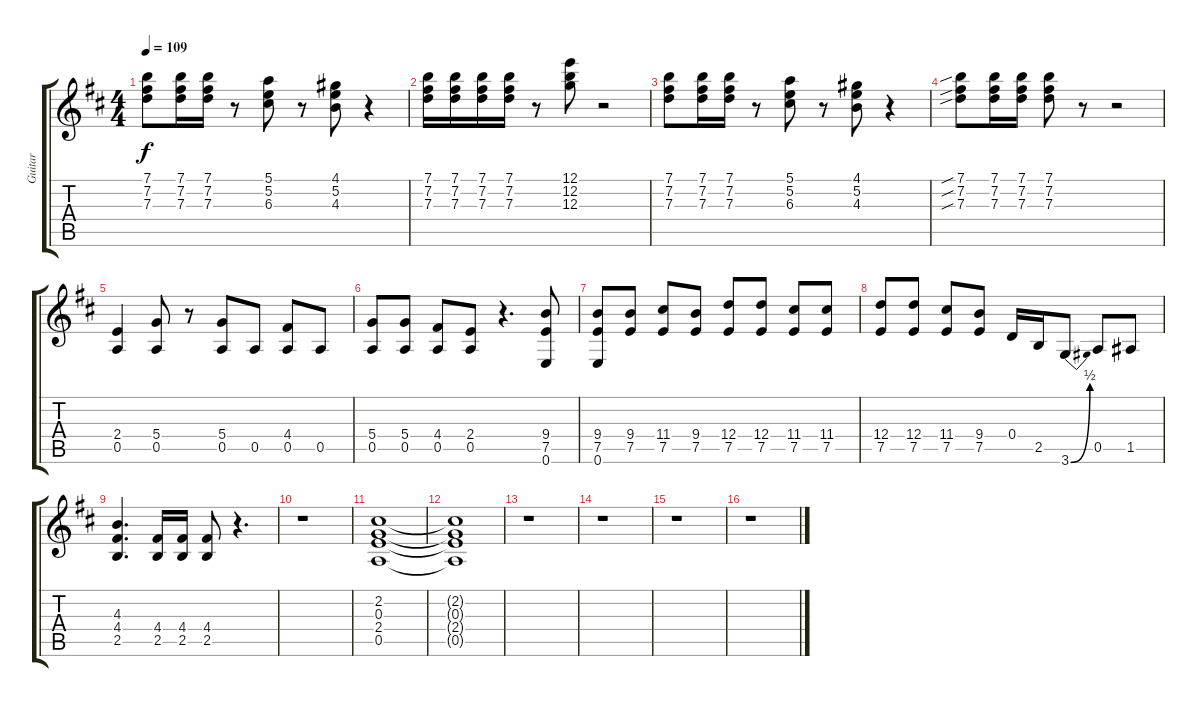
\track ("Guitar" "Guitar") {instrument overdrivenguitar}
\staff {score tabs}
\tuning (E4 B3 G3 D3 A2 E2) {hide}
\ts (4 4)
\tempo 109
\clef g2
\ks d
(7.1 7.2 7.3).8{dy f} (7.1 7.2 7.3).16 (7.1 7.2 7.3).16 r.8 (5.1 5.2 6.3).8 r.8 (4.1 5.2 4.3).8 r.4 |
(7.1 7.2 7.3).16 (7.1 7.2 7.3).16 (7.1 7.2 7.3).16 (7.1 7.2 7.3).16 r.8 (12.1 12.2 12.3).8 r.2 |
(7.1 7.2 7.3).8 (7.1 7.2 7.3).16 (7.1 7.2 7.3).16 r.8 (5.1 5.2 6.3).8 r.8 (4.1 5.2 4.3).8 r.4 |
(7.1{sib} 7.2{sib} 7.3{sib}).8 (7.1 7.2 7.3).16 (7.1 7.2 7.3).16 (7.1 7.2 7.3).8 r.8 r.2 |
(2.4 0.5).4 (5.4 0.5).8 r.8 (5.4 0.5).8 0.5.8 (4.4 0.5).8 0.5.8 |
(5.4 0.5).8 (5.4 0.5).8 (4.4 0.5).8 (2.4 0.5).8 r.4{d} (9.4 7.5 0.6).8 |
(9.4 7.5 0.6).8 (9.4 7.5).8 (11.4 7.5).8 (9.4 7.5).8 (12.4 7.5).8 (12.4 7.5).8 (11.4 7.5).8 (11.4 7.5).8 |
(12.4 7.5).8 (12.4 7.5).8 (11.4 7.5).8 (9.4 7.5).8 0.4.16 2.5.16 3.6{be (bend 0 0 60 2)}.8 0.5.8 1.5.8 |
(4.3 4.4 2.5).4{d} (4.4 2.5).16 (4.4 2.5).16 (4.4 2.5).8 r.4{d} |
r.1 |
(2.2 0.3 2.4 0.5).1 |
(2.2{t} 0.3{t} 2.4{t} 0.5{t}).1 |
r.1 |
r.1 |
r.1 |
r.1
